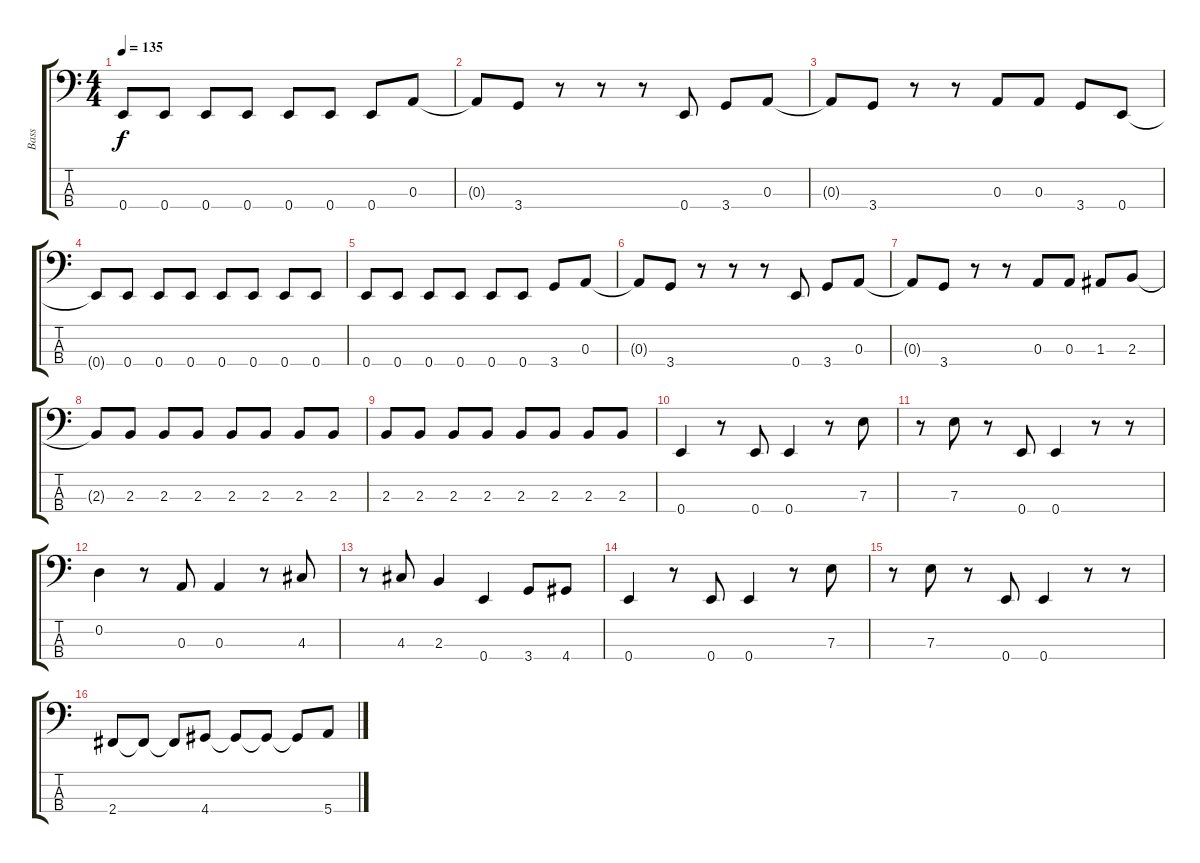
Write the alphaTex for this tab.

\track ("Bass" "Bass") {instrument electricbassfinger}
\staff {score tabs}
\tuning (G2 D2 A1 E1) {hide}
\ts (4 4)
\tempo 135
\clef f4
\ks c
0.4.8{dy f} 0.4.8 0.4.8 0.4.8 0.4.8 0.4.8 0.4.8 0.3.8 |
0.3{t}.8 3.4.8 r.8 r.8 r.8 0.4.8 3.4.8 0.3.8 |
0.3{t}.8 3.4.8 r.8 r.8 0.3.8 0.3.8 3.4.8 0.4.8 |
0.4{t}.8 0.4.8 0.4.8 0.4.8 0.4.8 0.4.8 0.4.8 0.4.8 |
0.4.8 0.4.8 0.4.8 0.4.8 0.4.8 0.4.8 3.4.8 0.3.8 |
0.3{t}.8 3.4.8 r.8 r.8 r.8 0.4.8 3.4.8 0.3.8 |
0.3{t}.8 3.4.8 r.8 r.8 0.3.8 0.3.8 1.3.8 2.3.8 |
2.3{t}.8 2.3.8 2.3.8 2.3.8 2.3.8 2.3.8 2.3.8 2.3.8 |
2.3.8 2.3.8 2.3.8 2.3.8 2.3.8 2.3.8 2.3.8 2.3.8 |
0.4.4 r.8 0.4.8 0.4.4 r.8 7.3.8 |
r.8 7.3.8 r.8 0.4.8 0.4.4 r.8 r.8 |
0.2.4 r.8 0.3.8 0.3.4 r.8 4.3.8 |
r.8 4.3.8 2.3.4 0.4.4 3.4.8 4.4.8 |
0.4.4 r.8 0.4.8 0.4.4 r.8 7.3.8 |
r.8 7.3.8 r.8 0.4.8 0.4.4 r.8 r.8 |
2.4.8 2.4{t}.8 2.4{t}.8 4.4.8 4.4{t}.8 4.4{t}.8 4.4{t}.8 5.4.8
